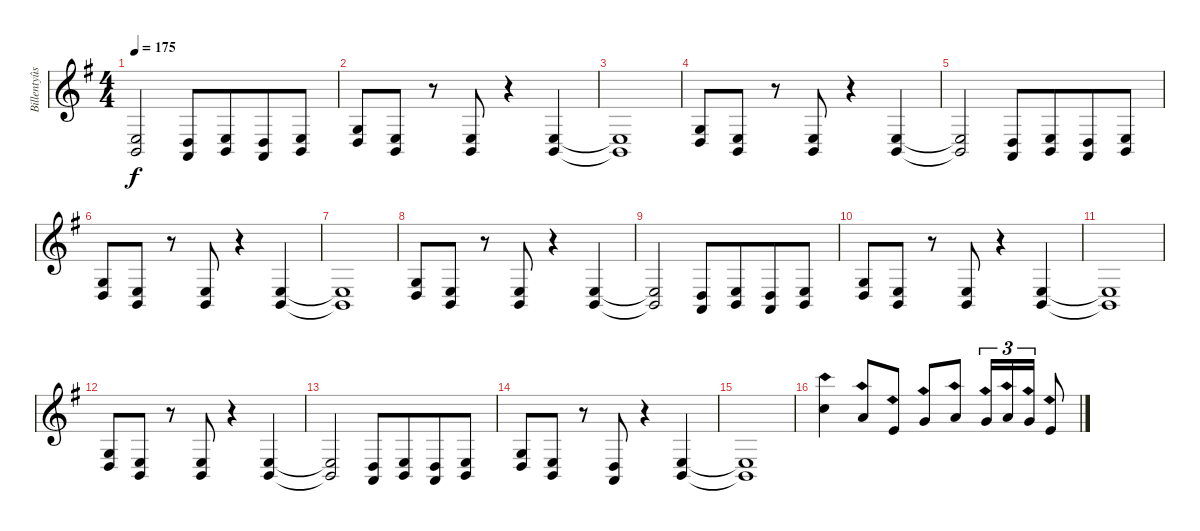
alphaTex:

\track ("Billentyûs 1 (Jon Lord)" "Billentyûs") {instrument electricgrandpiano}
\staff {score}
\tuning (E4 B3 G3 D3 A2 E2 B1) {hide}
\ts (4 4)
\tempo 175
\clef g2
\ks g
(2.4{t} 2.5{t}).2{dy f} (0.4 0.5).8 (2.4 2.5).8{beam merge} (0.4 0.5).8 (2.4 2.5).8 |
(0.3 0.4).8 (2.4 2.5).8 r.8 (2.4 2.5).8 r.4 (2.4 2.5).4 |
(2.4{t} 2.5{t}).1 |
(0.3 0.4).8 (2.4 2.5).8 r.8 (2.4 2.5).8 r.4 (2.4 2.5).4 |
(2.4{t} 2.5{t}).2 (0.4 0.5).8 (2.4 2.5).8{beam merge} (0.4 0.5).8 (2.4 2.5).8 |
(0.3 0.4).8 (2.4 2.5).8 r.8 (2.4 2.5).8 r.4 (2.4 2.5).4 |
(2.4{t} 2.5{t}).1 |
(0.3 0.4).8 (2.4 2.5).8 r.8 (2.4 2.5).8 r.4 (2.4 2.5).4 |
(2.4{t} 2.5{t}).2 (0.4 0.5).8 (2.4 2.5).8{beam merge} (0.4 0.5).8 (2.4 2.5).8 |
(0.3 0.4).8 (2.4 2.5).8 r.8 (2.4 2.5).8 r.4 (2.4 2.5).4 |
(2.4{t} 2.5{t}).1 |
(0.3 0.4).8 (2.4 2.5).8 r.8 (2.4 2.5).8 r.4 (2.4 2.5).4 |
(2.4{t} 2.5{t}).2 (0.4 0.5).8 (2.4 2.5).8{beam merge} (0.4 0.5).8 (2.4 2.5).8 |
(0.3 0.4).8 (2.4 2.5).8 r.8 (0.4 0.5).8 r.4 (2.4 2.5).4 |
(2.4{t} 2.5{t}).1 |
8.1{ph 12}.4{volume 16 instrument percussiveorgan} 5.1{ph 12}.8 0.1{ph 12}.8 3.1{ph 12}.8 5.1{ph 12}.8 3.1{ph 12}.16{tu (3 2)} 5.1{ph 12}.16{tu (3 2)} 3.1{ph 12}.16{tu (3 2)} 0.1{ph 12}.8
